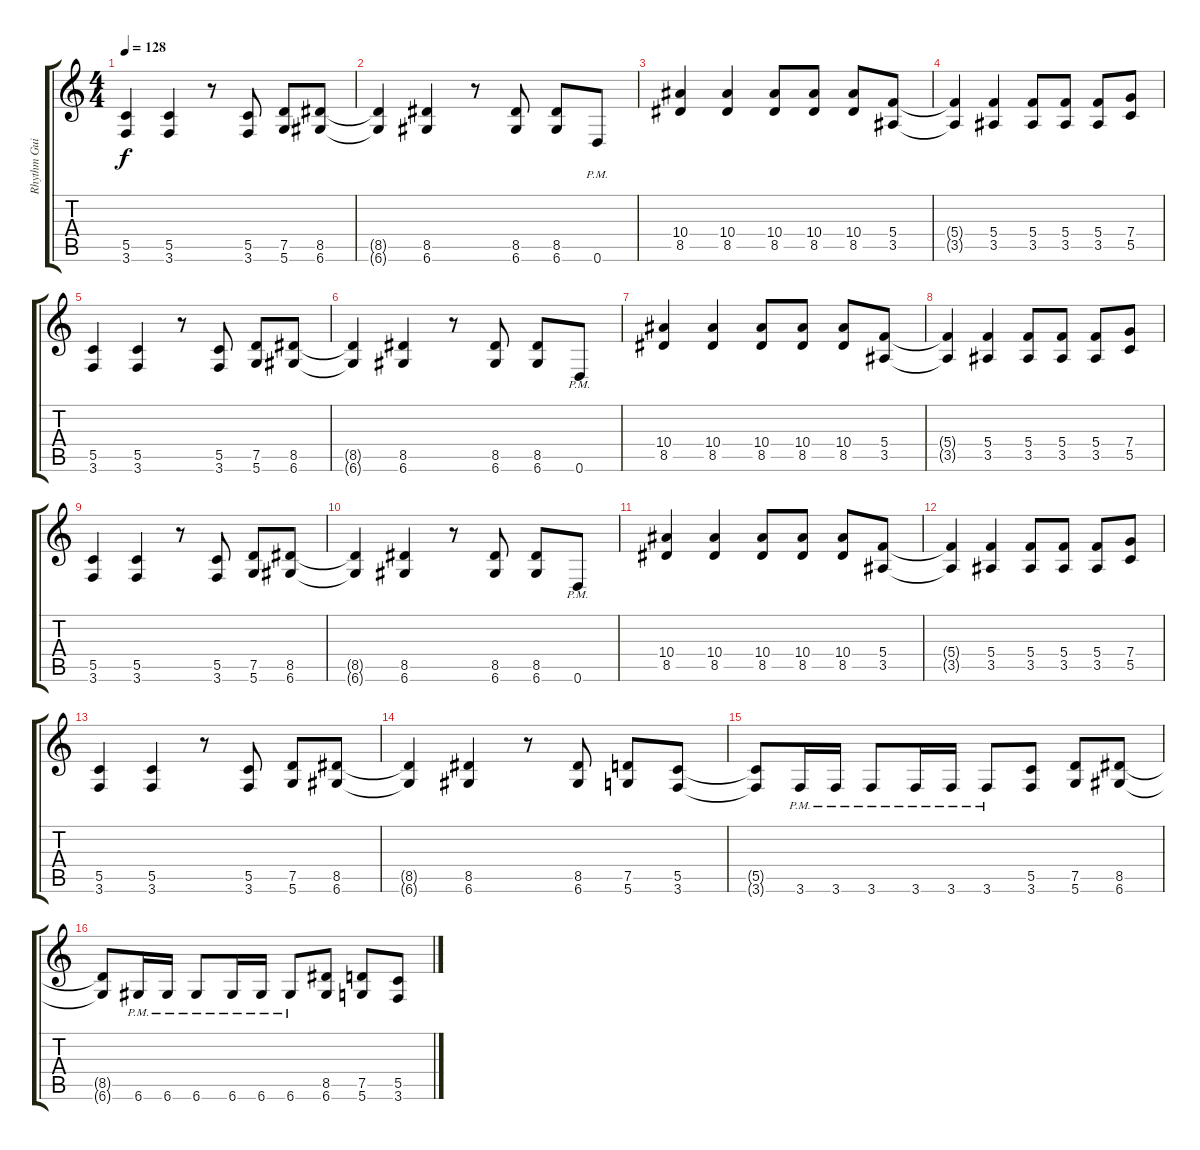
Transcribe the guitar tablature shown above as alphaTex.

\track ("Rhythm Guitar 2" "Rhythm Gui") {instrument distortionguitar}
\staff {score tabs}
\tuning (D4 A3 F3 C3 G2 D2) {hide}
\ts (4 4)
\tempo 128
\clef g2
\ks c
(5.5 3.6).4{dy f} (5.5 3.6).4 r.8 (5.5 3.6).8 (7.5 5.6).8 (8.5 6.6).8 |
(8.5{t} 6.6{t}).4 (8.5 6.6).4 r.8 (8.5 6.6).8 (8.5 6.6).8 0.6{pm}.8 |
(10.4 8.5).4 (10.4 8.5).4 (10.4 8.5).8 (10.4 8.5).8 (10.4 8.5).8 (5.4 3.5).8 |
(5.4{t} 3.5{t}).4 (5.4 3.5).4 (5.4 3.5).8 (5.4 3.5).8 (5.4 3.5).8 (7.4 5.5).8 |
(5.5 3.6).4 (5.5 3.6).4 r.8 (5.5 3.6).8 (7.5 5.6).8 (8.5 6.6).8 |
(8.5{t} 6.6{t}).4 (8.5 6.6).4 r.8 (8.5 6.6).8 (8.5 6.6).8 0.6{pm}.8 |
(10.4 8.5).4 (10.4 8.5).4 (10.4 8.5).8 (10.4 8.5).8 (10.4 8.5).8 (5.4 3.5).8 |
(5.4{t} 3.5{t}).4 (5.4 3.5).4 (5.4 3.5).8 (5.4 3.5).8 (5.4 3.5).8 (7.4 5.5).8 |
(5.5 3.6).4 (5.5 3.6).4 r.8 (5.5 3.6).8 (7.5 5.6).8 (8.5 6.6).8 |
(8.5{t} 6.6{t}).4 (8.5 6.6).4 r.8 (8.5 6.6).8 (8.5 6.6).8 0.6{pm}.8 |
(10.4 8.5).4 (10.4 8.5).4 (10.4 8.5).8 (10.4 8.5).8 (10.4 8.5).8 (5.4 3.5).8 |
(5.4{t} 3.5{t}).4 (5.4 3.5).4 (5.4 3.5).8 (5.4 3.5).8 (5.4 3.5).8 (7.4 5.5).8 |
(5.5 3.6).4 (5.5 3.6).4 r.8 (5.5 3.6).8 (7.5 5.6).8 (8.5 6.6).8 |
(8.5{t} 6.6{t}).4 (8.5 6.6).4 r.8 (8.5 6.6).8 (7.5 5.6).8 (5.5 3.6).8 |
(5.5{t} 3.6{t}).8 3.6{pm}.16 3.6{pm}.16 3.6{pm}.8 3.6{pm}.16 3.6{pm}.16 3.6{pm}.8 (5.5 3.6).8 (7.5 5.6).8 (8.5 6.6).8 |
(8.5{t} 6.6{t}).8 6.6{pm}.16 6.6{pm}.16 6.6{pm}.8 6.6{pm}.16 6.6{pm}.16 6.6{pm}.8 (8.5 6.6).8 (7.5 5.6).8 (5.5 3.6).8
